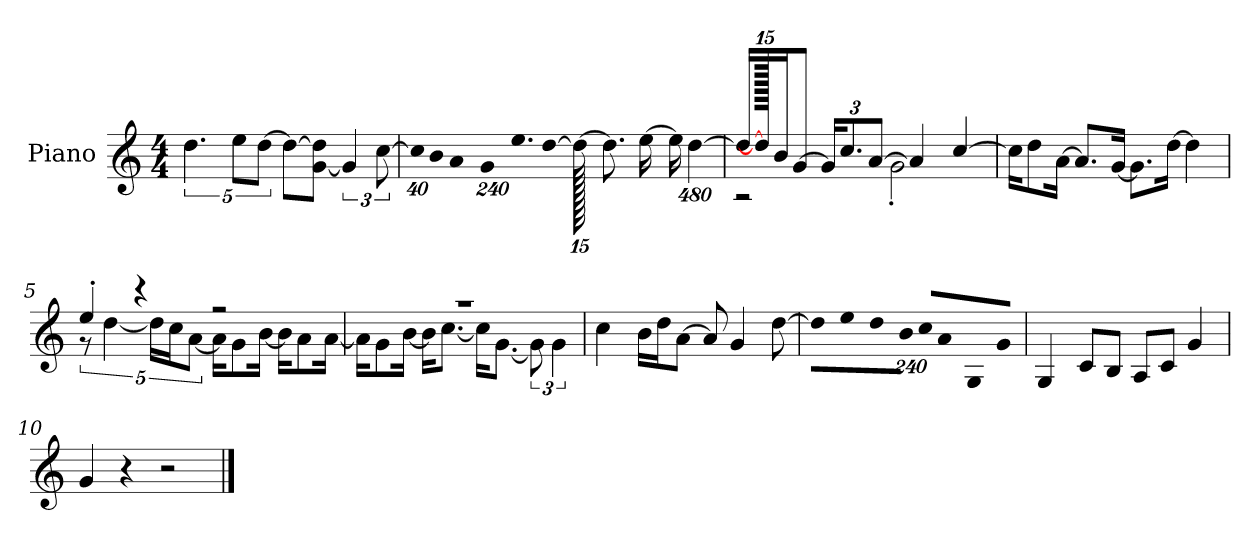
**kern
*part1
*staff1
*I"Piano
*I'P-no
*clefG2
*k[]
*M4/4
*MM90
=1
5.dd\
10ee\L
[10dd\J
8dd\L_
[8g\ 8dd\]J
6g/]
[12cc\
=2
*Xbrackettup
!LO:N:vis=32
640%23cc\KLL]
!LO:N:vis=16
1920%137b\
!LO:N:vis=32
640%23a\JK
!LO:N:vis=8
960%137g\
!LO:N:vis=16.
960%103ee\L
[384%41dd\J
1920dd\_
8.dd\L]
[16ee\Jk
16ee\KL]
[1920%359dd\
=3
*^
16dd/LL]	2r
1920dd\_	.
16b/J	.
[8g/J	.
24g/KL]	.
12.cc/	.
[12a/J	.
.	2g'\
4a/]	.
[4cc/	.
.	1920ryy
*v	*v
=4
16cc\KL]
8dd\
[16a\Jk
8.a/L]
[16g/Jk
8.g\L]
[16dd\Jk
4dd\]
!!LO:LB:g=z
=5
*^
*	*brackettup
4ee'/	10r
.	[5dd\
4r	.
.	20dd\LL]
.	20cc\J
.	[10a\J
2r	16a\KL]
.	8g\
.	[16b\Jk
.	16b\KL]
.	8a\
.	[16a\Jk
=6	=6
1r	16a\KL]
.	8g\
.	[16b\Jk
.	16b\KL]
.	[8.cc\J
.	16cc\KL]
.	[8.g\J
.	12g\]
.	6g\
*v	*v
=7
4cc\
16b\LL
16dd\J
[8a\J
8a/]
4g/
[8dd\
=8
*Xbrackettup
!LO:N:vis=8
960%137dd\L]
!LO:N:vis=8
960%137ee\
!LO:N:vis=8
960%137dd\
!LO:N:vis=16
1920%137b\Jk
!LO:N:vis=16
1920%137cc/KL
!LO:N:vis=8
960%137a/
!LO:N:vis=8
960%137G/
!LO:N:vis=8
960%137g/J
!!LO:LB:g=z
=9
4G/
8c/L
8B/J
8A/L
8c/J
4g/
=10
4g/
4r
2r
==
*-
